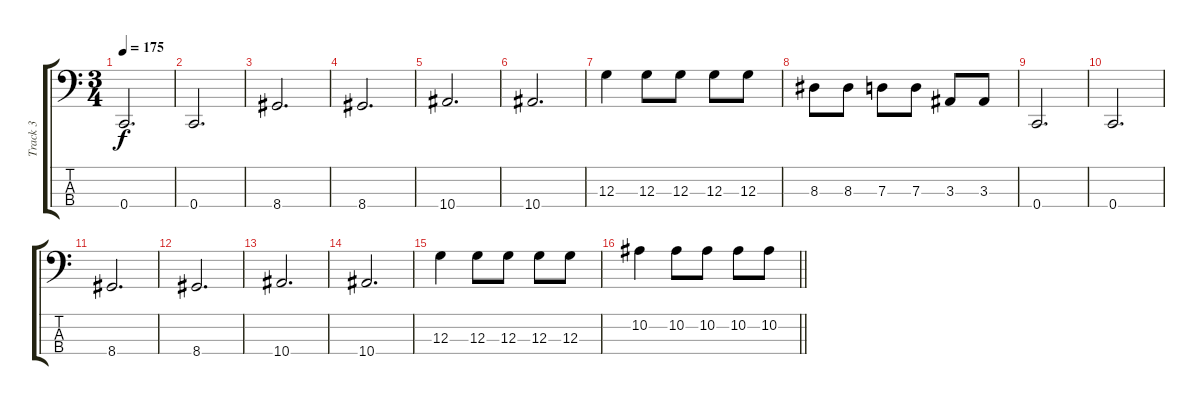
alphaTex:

\track ("Track 3" "Track 3") {instrument electricbasspick}
\staff {score tabs}
\tuning (F2 C2 G1 C1) {hide}
\ts (3 4)
\tempo 175
\clef f4
\ks c
0.4.2{d dy f} |
0.4.2{d} |
8.4.2{d} |
8.4.2{d} |
10.4.2{d} |
10.4.2{d} |
12.3.4 12.3.8 12.3.8 12.3.8 12.3.8 |
8.3.8 8.3.8 7.3.8 7.3.8 3.3.8 3.3.8 |
0.4.2{d} |
0.4.2{d} |
8.4.2{d} |
8.4.2{d} |
10.4.2{d} |
10.4.2{d} |
12.3.4 12.3.8 12.3.8 12.3.8 12.3.8 |
\barLineRight lightlight
10.2.4 10.2.8 10.2.8 10.2.8 10.2.8
